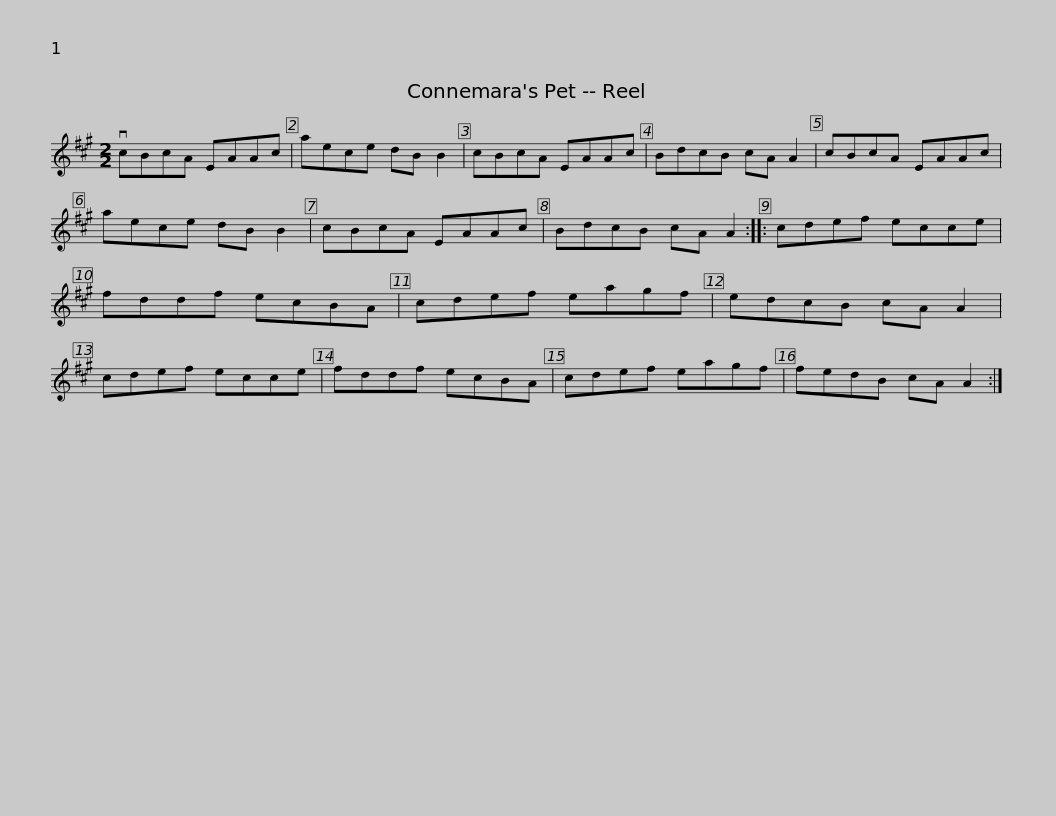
X:1
L:1/8
M:2/2
I:linebreak $
K:A
V:1 treble
V:1
 vcBcA EAAc | aece dB B2 | cBcA EAAc | BdcB cA A2 | cBcA EAAc |$ %5
 aece dB B2 | cBcA EAAc | BdcB cA A2 :: cdef ecce | fddf ecBA |$ %10
 cdef eagf | edcB cA A2 | cdef ecce | fddf ecBA | cdef eagf |$ %15
 fedB cA A2 :| %16
